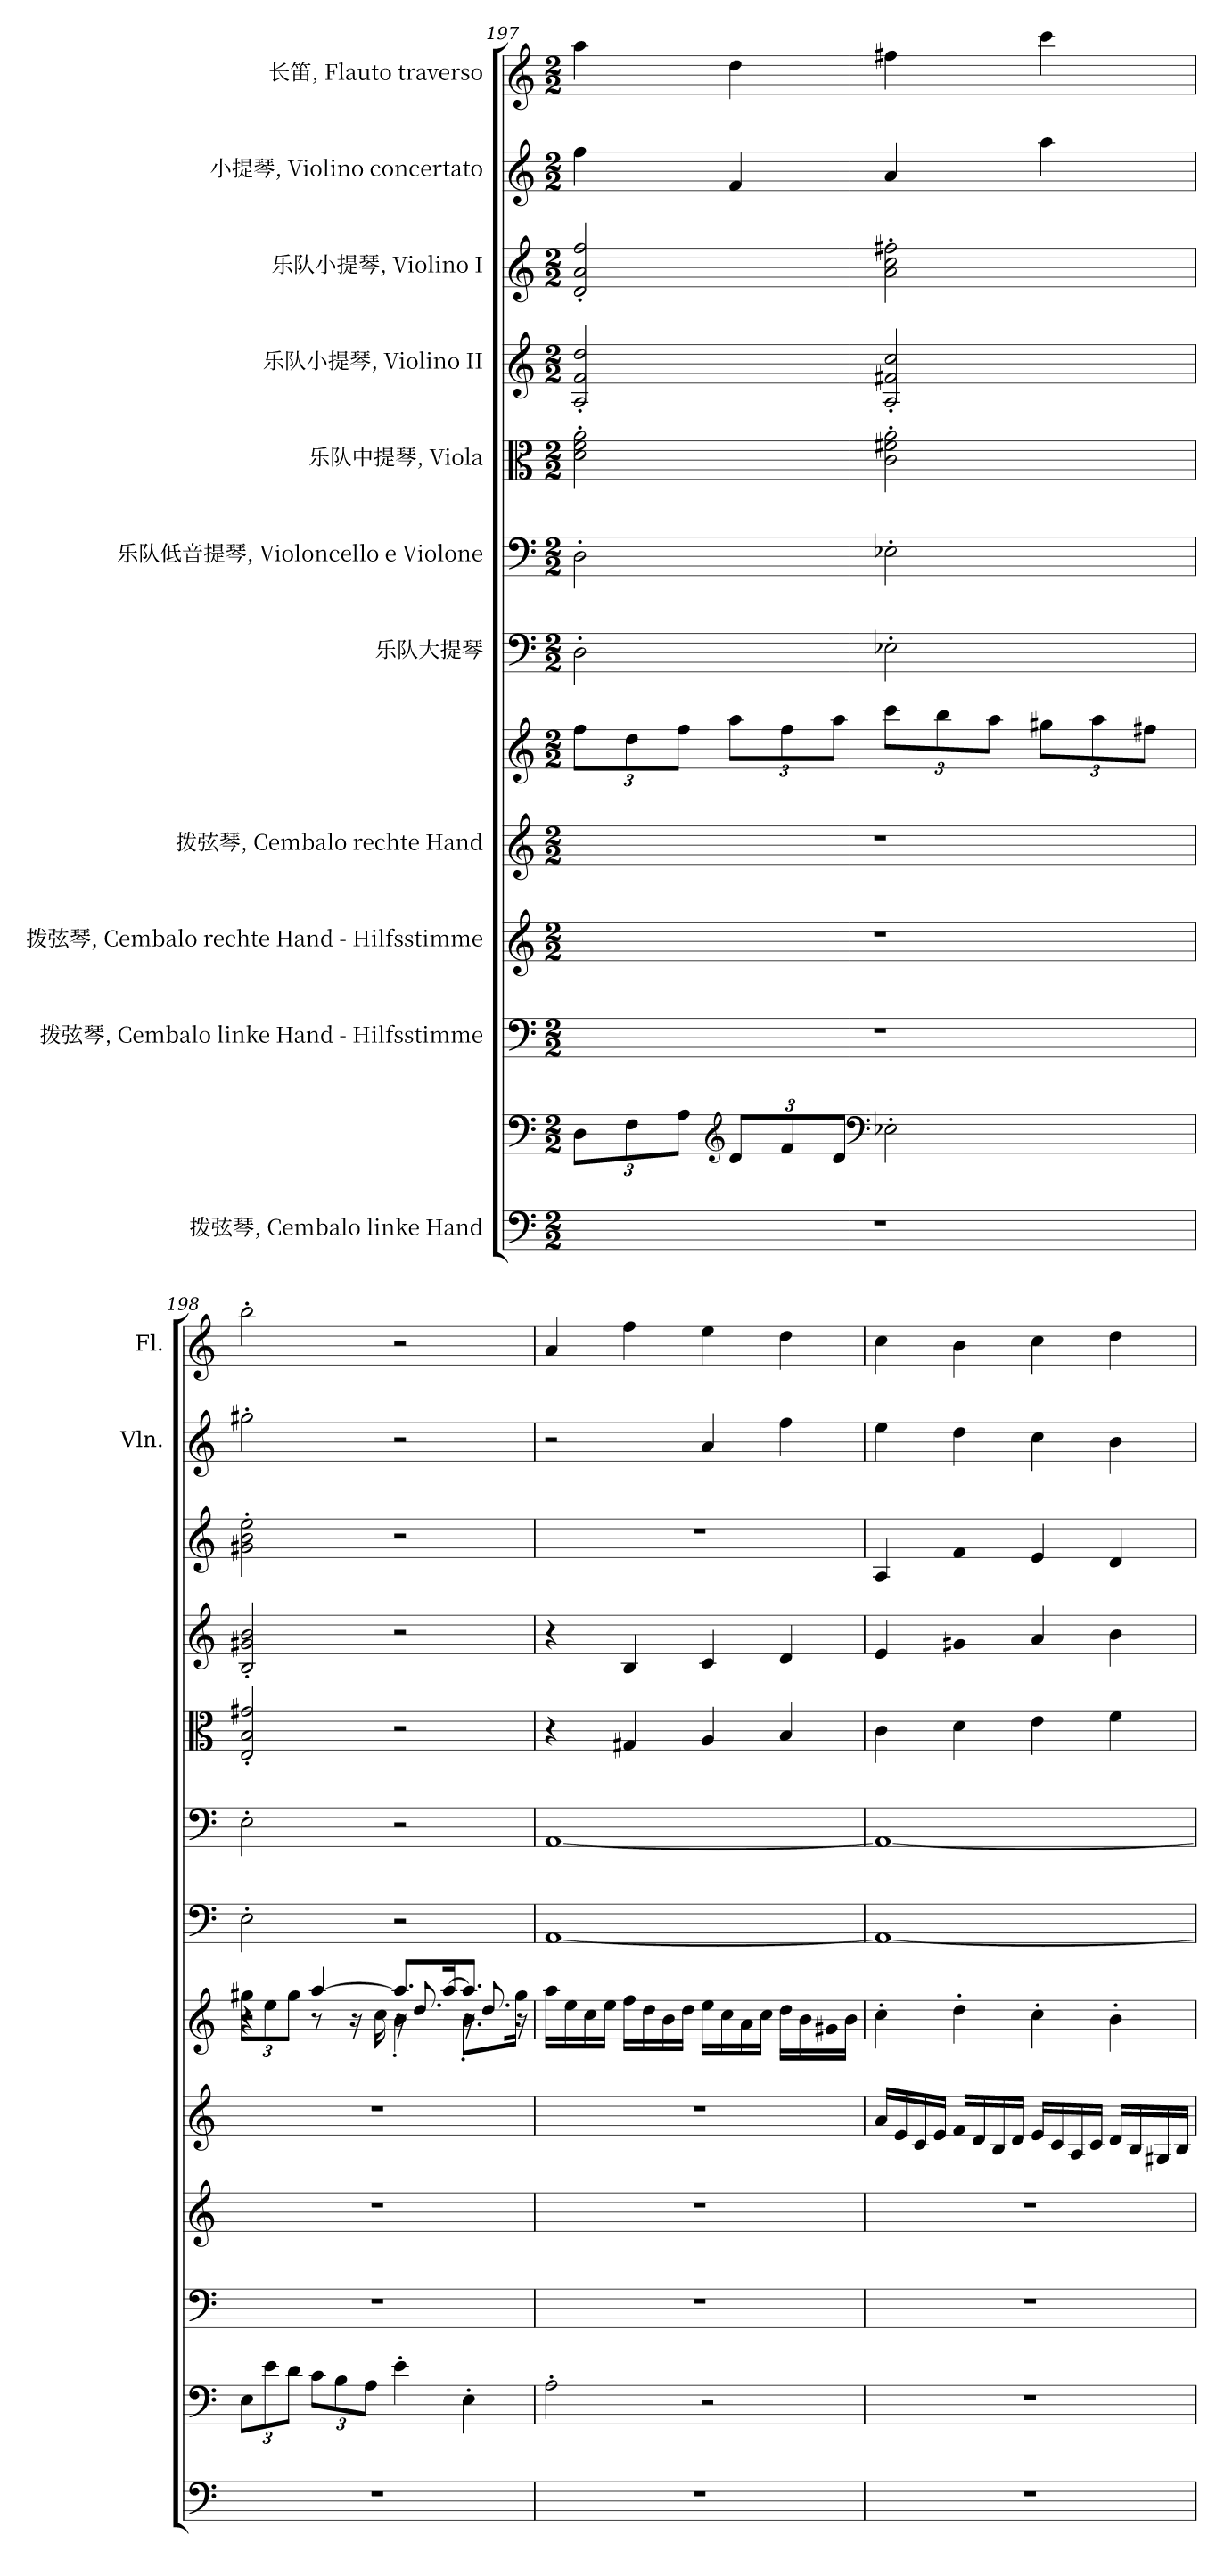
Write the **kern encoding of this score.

**kern	**kern	**kern	**kern	**kern	**kern	**kern	**kern	**kern	**kern	**kern	**kern	**kern
*part11	*part11	*part10	*part9	*part8	*part8	*part7	*part6	*part5	*part4	*part3	*part2	*part1
*staff13	*staff12	*staff11	*staff10	*staff9	*staff8	*staff7	*staff6	*staff5	*staff4	*staff3	*staff2	*staff1
*I"拨弦琴, Cembalo linke Hand	*	*I"拨弦琴, Cembalo linke Hand - Hilfsstimme	*I"拨弦琴, Cembalo rechte Hand - Hilfsstimme	*I"拨弦琴, Cembalo rechte Hand	*	*I"乐队大提琴	*I"乐队低音提琴, Violoncello e Violone	*I"乐队中提琴, Viola	*I"乐队小提琴, Violino II	*I"乐队小提琴, Violino I	*I"小提琴, Violino concertato	*I"长笛, Flauto traverso
*	*	*	*	*	*	*	*	*	*	*	*I'Vln.	*I'Fl.
!!LO:PB:g=z
*clefF4	*clefF4	*clefF4	*clefG2	*clefG2	*clefG2	*clefF4	*clefF4	*clefC3	*clefG2	*clefG2	*clefG2	*clefG2
*	*	*	*	*	*	*	*ITrd7c12	*	*	*	*	*
*k[]	*k[]	*k[]	*k[]	*k[]	*k[]	*k[]	*k[]	*k[]	*k[]	*k[]	*k[]	*k[]
*M2/2	*M2/2	*M2/2	*M2/2	*M2/2	*M2/2	*M2/2	*M2/2	*M2/2	*M2/2	*M2/2	*M2/2	*M2/2
*	*Xbrackettup	*	*	*	*Xbrackettup	*	*	*	*	*	*	*
=197	=197	=197	=197	=197	=197	=197	=197	=197	=197	=197	=197	=197
1r	12D\L	1r	1r	1r	12ff\L	2D'\	2DD'\	2d\' 2f\' 2a\'	2A/' 2f/' 2dd/'	2d/' 2a/' 2ff/'	4ff\	4aa\
.	12F\	.	.	.	12dd\	.	.	.	.	.	.	.
.	12A\J	.	.	.	12ff\J	.	.	.	.	.	.	.
*	*clefG2	*	*	*	*	*	*	*	*	*	*	*
.	12d/L	.	.	.	12aa\L	.	.	.	.	.	4f/	4dd\
.	12f/	.	.	.	12ff\	.	.	.	.	.	.	.
.	12d/J	.	.	.	12aa\J	.	.	.	.	.	.	.
*	*clefF4	*	*	*	*	*	*	*	*	*	*	*
.	2E-X'\	.	.	.	12ccc\L	2E-X'\	2EE-X'\	2c\' 2f#X\' 2a\'	2A/' 2f#X/' 2cc/'	2a\' 2cc\' 2ff#X\'	4a/	4ff#X\
.	.	.	.	.	12bb\	.	.	.	.	.	.	.
.	.	.	.	.	12aa\J	.	.	.	.	.	.	.
.	.	.	.	.	12gg#X\L	.	.	.	.	.	4aa\	4ccc\
.	.	.	.	.	12aa\	.	.	.	.	.	.	.
.	.	.	.	.	12ff#X\J	.	.	.	.	.	.	.
=198	=198	=198	=198	=198	=198	=198	=198	=198	=198	=198	=198	=198
*	*	*	*	*	*^	*	*	*	*	*	*	*
*	*	*	*	*	*	*^	*	*	*	*	*	*	*
1r	12E\L	1r	1r	1r	4r	12gg#X\L	2r	2E'\	2EE'\	2E/' 2B/' 2g#X/'	2B/' 2g#X/' 2b/'	2g#X\' 2b\' 2ee\'	2gg#X'\	2bb'\
.	12e\	.	.	.	.	12ee\	.	.	.	.	.	.	.	.
.	12d\J	.	.	.	.	12gg#\J	.	.	.	.	.	.	.	.
.	12c\L	.	.	.	[4aa/	8r	.	.	.	.	.	.	.	.
.	12B\	.	.	.	.	.	.	.	.	.	.	.	.	.
.	.	.	.	.	.	16r	.	.	.	.	.	.	.	.
.	12A\J	.	.	.	.	.	.	.	.	.	.	.	.	.
.	.	.	.	.	.	16cc\	.	.	.	.	.	.	.	.
.	4e'\	.	.	.	8.aa/L]	4b'\	16r	2r	2r	2r	2r	2r	2r	2r
.	.	.	.	.	.	.	8.dd/	.	.	.	.	.	.	.
.	.	.	.	.	[16aa/K	.	.	.	.	.	.	.	.	.
.	4E'\	.	.	.	8.aa/J]	8.b'\L	16r	.	.	.	.	.	.	.
.	.	.	.	.	.	.	8.dd/	.	.	.	.	.	.	.
.	.	.	.	.	16r	16gg#\Jk	.	.	.	.	.	.	.	.
*	*	*	*	*	*v	*v	*v	*	*	*	*	*	*	*
!!LO:PB:g=z
=199	=199	=199	=199	=199	=199	=199	=199	=199	=199	=199	=199	=199
1r	2A'\	1r	1r	1r	16aa\LL	[1AA	[1AAA	4r	4r	1r	2r	4a/
.	.	.	.	.	16ee\	.	.	.	.	.	.	.
.	.	.	.	.	16cc\	.	.	.	.	.	.	.
.	.	.	.	.	16ee\JJ	.	.	.	.	.	.	.
.	.	.	.	.	16ff\LL	.	.	4G#X/	4B/	.	.	4ff\
.	.	.	.	.	16dd\	.	.	.	.	.	.	.
.	.	.	.	.	16b\	.	.	.	.	.	.	.
.	.	.	.	.	16dd\JJ	.	.	.	.	.	.	.
.	2r	.	.	.	16ee\LL	.	.	4A/	4c/	.	4a/	4ee\
.	.	.	.	.	16cc\	.	.	.	.	.	.	.
.	.	.	.	.	16a\	.	.	.	.	.	.	.
.	.	.	.	.	16cc\JJ	.	.	.	.	.	.	.
.	.	.	.	.	16dd\LL	.	.	4B/	4d/	.	4ff\	4dd\
.	.	.	.	.	16b\	.	.	.	.	.	.	.
.	.	.	.	.	16g#X\	.	.	.	.	.	.	.
.	.	.	.	.	16b\JJ	.	.	.	.	.	.	.
=200	=200	=200	=200	=200	=200	=200	=200	=200	=200	=200	=200	=200
1r	1r	1r	1r	16a/LL	4cc'\	1AA_	1AAA_	4c\	4e/	4A/	4ee\	4cc\
.	.	.	.	16e/	.	.	.	.	.	.	.	.
.	.	.	.	16c/	.	.	.	.	.	.	.	.
.	.	.	.	16e/JJ	.	.	.	.	.	.	.	.
.	.	.	.	16f/LL	4dd'\	.	.	4d\	4g#X/	4f/	4dd\	4b\
.	.	.	.	16d/	.	.	.	.	.	.	.	.
.	.	.	.	16B/	.	.	.	.	.	.	.	.
.	.	.	.	16d/JJ	.	.	.	.	.	.	.	.
.	.	.	.	16e/LL	4cc'\	.	.	4e\	4a/	4e/	4cc\	4cc\
.	.	.	.	16c/	.	.	.	.	.	.	.	.
.	.	.	.	16A/	.	.	.	.	.	.	.	.
.	.	.	.	16c/JJ	.	.	.	.	.	.	.	.
.	.	.	.	16d/LL	4b'\	.	.	4f\	4b\	4d/	4b\	4dd\
.	.	.	.	16B/	.	.	.	.	.	.	.	.
.	.	.	.	16G#X/	.	.	.	.	.	.	.	.
.	.	.	.	16B/JJ	.	.	.	.	.	.	.	.
=	=	=	=	=	=	=	=	=	=	=	=	=
*-	*-	*-	*-	*-	*-	*-	*-	*-	*-	*-	*-	*-
